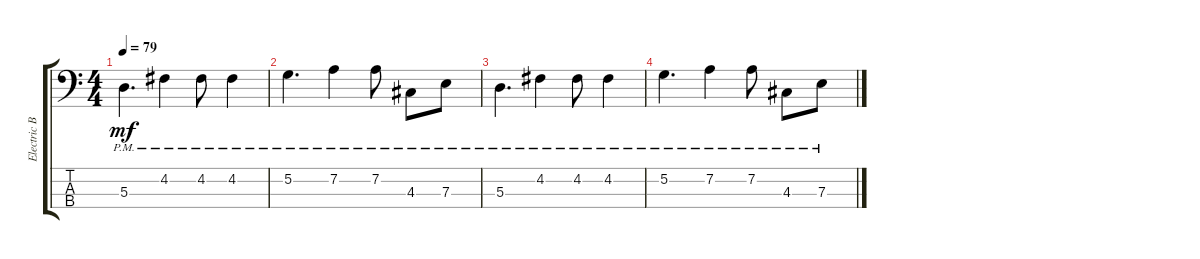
\track ("Electric Bass" "Electric B") {instrument electricbassfinger}
\staff {score tabs}
\tuning (G2 D2 A1 E1) {hide}
\ts (4 4)
\tempo 79
\clef f4
\ks c
5.3{pm}.4{d dy mf instrument electricbassfinger} 4.2{pm}.4 4.2{pm}.8 4.2{pm}.4 |
5.2{pm}.4{d} 7.2{pm}.4 7.2{pm}.8 4.3{pm}.8 7.3{pm}.8 |
5.3{pm}.4{d} 4.2{pm}.4 4.2{pm}.8 4.2{pm}.4 |
5.2{pm}.4{d} 7.2{pm}.4 7.2{pm}.8 4.3{pm}.8 7.3{pm}.8
